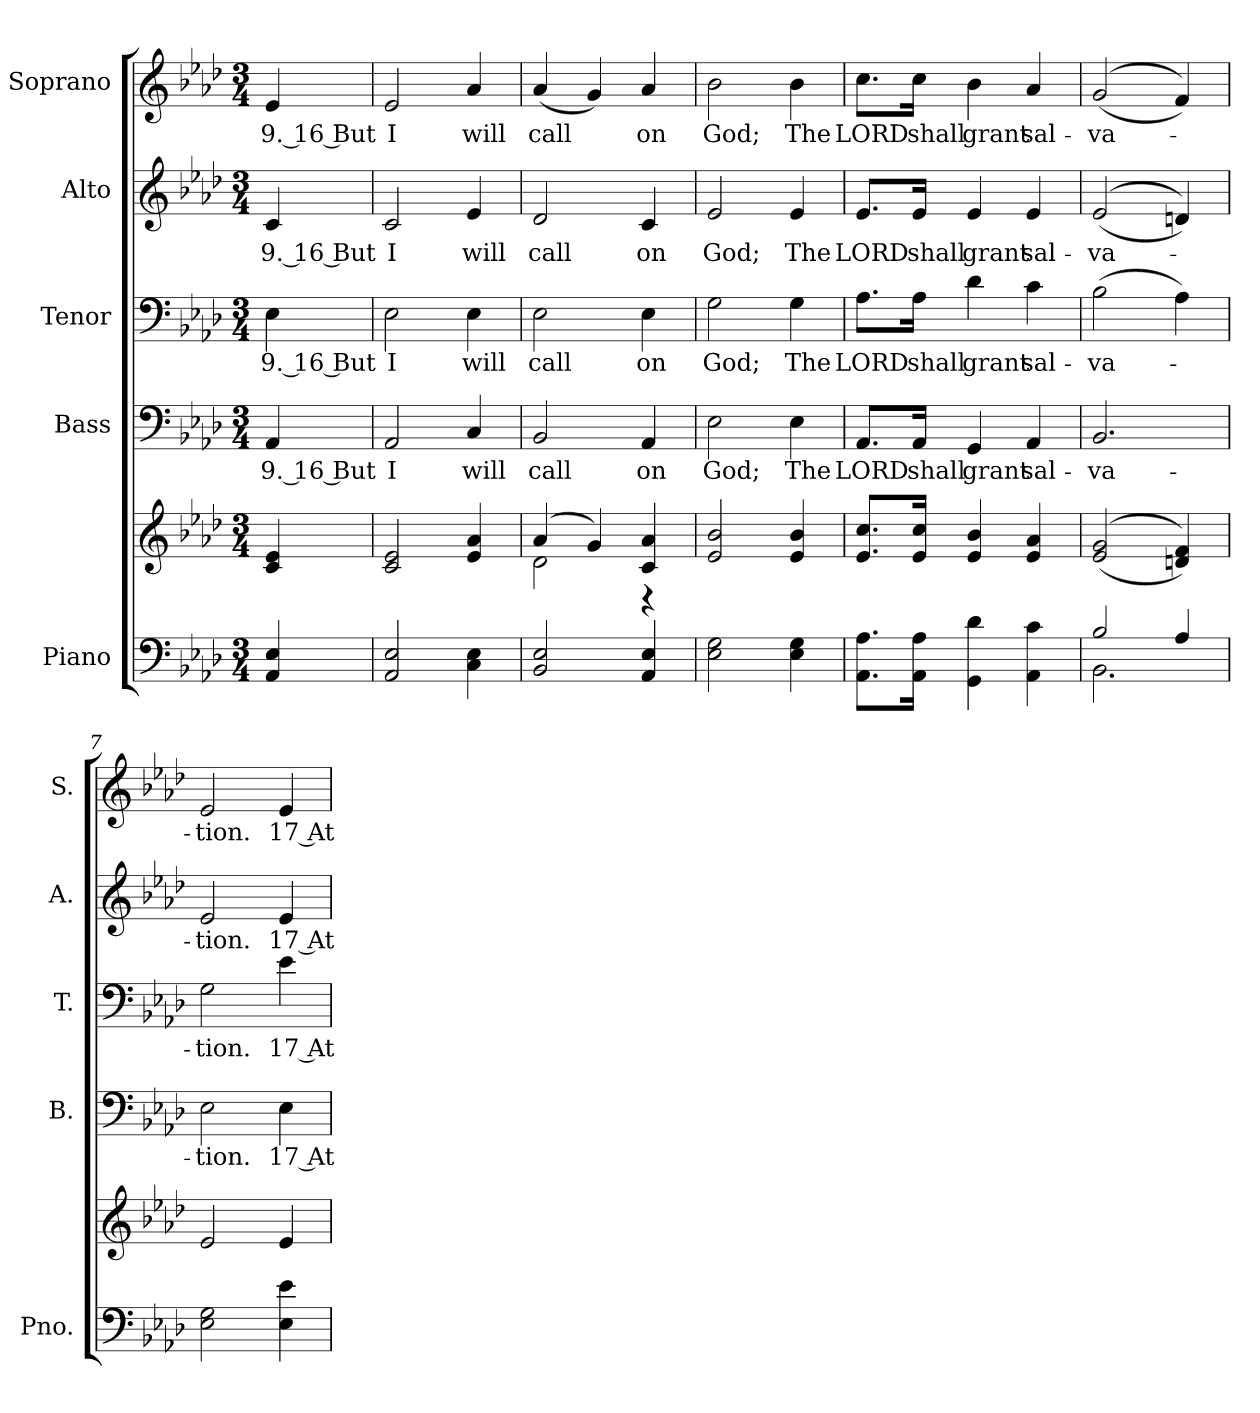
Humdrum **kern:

**kern	**kern	**kern	**text	**kern	**text	**kern	**text	**kern	**text
*part5	*part5	*part4	*part4	*part3	*part3	*part2	*part2	*part1	*part1
*staff6	*staff5	*staff4	*staff4	*staff3	*staff3	*staff2	*staff2	*staff1	*staff1
*I"Piano	*	*I"Bass	*	*I"Tenor	*	*I"Alto	*	*I"Soprano	*
*I'Pno.	*	*I'B.	*	*I'T.	*	*I'A.	*	*I'S.	*
!!LO:PB:g=z
*clefF4	*clefG2	*clefF4	*	*clefF4	*	*clefG2	*	*clefG2	*
*k[b-e-a-d-]	*k[b-e-a-d-]	*k[b-e-a-d-]	*	*k[b-e-a-d-]	*	*k[b-e-a-d-]	*	*k[b-e-a-d-]	*
*A-:	*A-:	*A-:	*	*A-:	*	*A-:	*	*A-:	*
*M3/4	*M3/4	*M3/4	*	*M3/4	*	*M3/4	*	*M3/4	*
*MM135	*MM135	*MM135	*	*MM135	*	*MM135	*	*MM135	*
=1	=1	=1	=1	=1	=1	=1	=1	=1	=1
!	!	!	!LO:LY:b:color=#000000	!	!	!	!	!	!
!	!	!	!	!	!LO:LY:b:color=#000000	!	!	!	!
!	!	!	!	!	!	!	!LO:LY:b:color=#000000	!	!
!	!	!	!	!	!	!	!	!	!LO:LY:b:color=#000000
4AA-i/ 4E-i	4ci/ 4e-i	4AA-i/	9. 16 But	4E-i\	9. 16 But	4ci/	9. 16 But	4e-i/	9. 16 But
=2	=2	=2	=2	=2	=2	=2	=2	=2	=2
!	!	!	!LO:LY:b:color=#000000	!	!	!	!	!	!
!	!	!	!	!	!LO:LY:b:color=#000000	!	!	!	!
!	!	!	!	!	!	!	!LO:LY:b:color=#000000	!	!
!	!	!	!	!	!	!	!	!	!LO:LY:b:color=#000000
2AA-i/ 2E-i	2ci/ 2e-i	2AA-i/	I	2E-i\	I	2ci/	I	2e-i/	I
!	!	!	!LO:LY:b:color=#000000	!	!	!	!	!	!
!	!	!	!	!	!LO:LY:b:color=#000000	!	!	!	!
!	!	!	!	!	!	!	!LO:LY:b:color=#000000	!	!
!	!	!	!	!	!	!	!	!	!LO:LY:b:color=#000000
4Ci\ 4E-i	4e-i/ 4a-i	4Ci/	will	4E-i\	will	4e-i/	will	4a-i/	will
=3	=3	=3	=3	=3	=3	=3	=3	=3	=3
*	*^	*	*	*	*	*	*	*	*
!	!	!	!	!LO:LY:b:color=#000000	!	!	!	!	!	!
!	!	!	!	!	!	!LO:LY:b:color=#000000	!	!	!	!
!	!	!	!	!	!	!	!	!LO:LY:b:color=#000000	!	!
!	!	!	!	!	!	!	!	!	!	!LO:LY:b:color=#000000
2BB-i/ 2E-i	(4a-i/	2d-i\	2BB-i/	call	2E-i\	call	2d-i/	call	(4a-i/	call
.	4gi/)	.	.	.	.	.	.	.	4gi/)	.
!	!	!	!	!LO:LY:b:color=#000000	!	!	!	!	!	!
!	!	!	!	!	!	!LO:LY:b:color=#000000	!	!	!	!
!	!	!	!	!	!	!	!	!LO:LY:b:color=#000000	!	!
!	!	!	!	!	!	!	!	!	!	!LO:LY:b:color=#000000
4AA-i/ 4E-i	4ci/ 4a-i	4r	4AA-i/	on	4E-i\	on	4ci/	on	4a-i/	on
*	*v	*v	*	*	*	*	*	*	*	*
=4	=4	=4	=4	=4	=4	=4	=4	=4	=4
*	*^	*	*	*	*	*	*	*	*
!	!	!	!	!LO:LY:b:color=#000000	!	!	!	!	!	!
*	*v	*v	*	*	*	*	*	*	*	*
*	*^	*	*	*	*	*	*	*	*
!	!	!	!	!	!	!LO:LY:b:color=#000000	!	!	!	!
*	*v	*v	*	*	*	*	*	*	*	*
*	*^	*	*	*	*	*	*	*	*
!	!	!	!	!	!	!	!	!LO:LY:b:color=#000000	!	!
*	*v	*v	*	*	*	*	*	*	*	*
*	*^	*	*	*	*	*	*	*	*
!	!	!	!	!	!	!	!	!	!	!LO:LY:b:color=#000000
*	*v	*v	*	*	*	*	*	*	*	*
2E-i\ 2Gi	2e-i/ 2b-i	2E-i\	God;	2Gi\	God;	2e-i/	God;	2b-i\	God;
!	!	!	!LO:LY:b:color=#000000	!	!	!	!	!	!
!	!	!	!	!	!LO:LY:b:color=#000000	!	!	!	!
!	!	!	!	!	!	!	!LO:LY:b:color=#000000	!	!
!	!	!	!	!	!	!	!	!	!LO:LY:b:color=#000000
4E-i\ 4Gi	4e-i/ 4b-i	4E-i\	The	4Gi\	The	4e-i/	The	4b-i\	The
=5	=5	=5	=5	=5	=5	=5	=5	=5	=5
!	!	!	!LO:LY:b:color=#000000	!	!	!	!	!	!
!	!	!	!	!	!LO:LY:b:color=#000000	!	!	!	!
!	!	!	!	!	!	!	!LO:LY:b:color=#000000	!	!
!	!	!	!	!	!	!	!	!	!LO:LY:b:color=#000000
8.AA-i\ 8.A-i\L	8.e-i/ 8.cci/L	8.AA-i/L	LORD	8.A-i\L	LORD	8.e-i/L	LORD	8.cci\L	LORD
!	!	!	!LO:LY:b:color=#000000	!	!	!	!	!	!
!	!	!	!	!	!LO:LY:b:color=#000000	!	!	!	!
!	!	!	!	!	!	!	!LO:LY:b:color=#000000	!	!
!	!	!	!	!	!	!	!	!	!LO:LY:b:color=#000000
16AA-i\ 16A-i\Jk	16e-i/ 16cci/Jk	16AA-i/Jk	shall	16A-i\Jk	shall	16e-i/Jk	shall	16cci\Jk	shall
!	!	!	!LO:LY:b:color=#000000	!	!	!	!	!	!
!	!	!	!	!	!LO:LY:b:color=#000000	!	!	!	!
!	!	!	!	!	!	!	!LO:LY:b:color=#000000	!	!
!	!	!	!	!	!	!	!	!	!LO:LY:b:color=#000000
4GGi\ 4d-i	4e-i/ 4b-i	4GGi/	grant	4d-i\	grant	4e-i/	grant	4b-i\	grant
!	!	!	!LO:LY:b:color=#000000	!	!	!	!	!	!
!	!	!	!	!	!LO:LY:b:color=#000000	!	!	!	!
!	!	!	!	!	!	!	!LO:LY:b:color=#000000	!	!
!	!	!	!	!	!	!	!	!	!LO:LY:b:color=#000000
4AA-i\ 4ci	4e-i/ 4a-i	4AA-i/	sal-	4ci\	sal-	4e-i/	sal-	4a-i/	sal-
!!LO:PB:g=z
=6	=6	=6	=6	=6	=6	=6	=6	=6	=6
*^	*	*	*	*	*	*	*	*	*
!	!	!	!	!LO:LY:b:color=#000000	!	!	!	!	!	!
!	!	!	!	!	!	!LO:LY:b:color=#000000	!	!	!	!
!	!	!	!	!	!	!	!	!LO:LY:b:color=#000000	!	!
!	!	!	!	!	!	!	!	!	!	!LO:LY:b:color=#000000
2B-i/	2.BB-i\	((2e-i/ 2gi	2.BB-i/	-va-	(2B-i\	-va-	((2e-i/	-va-	((2gi/	-va-
4A-i/	.	4dni/ 4fi))	.	.	4A-i\)	.	4dni/))	.	4fi/))	.
*v	*v	*	*	*	*	*	*	*	*	*
=7	=7	=7	=7	=7	=7	=7	=7	=7	=7
!	!	!	!LO:LY:b:color=#000000	!	!	!	!	!	!
!	!	!	!	!	!LO:LY:b:color=#000000	!	!	!	!
!	!	!	!	!	!	!	!LO:LY:b:color=#000000	!	!
!	!	!	!	!	!	!	!	!	!LO:LY:b:color=#000000
2E-i\ 2Gi	2e-i/	2E-i\	-tion.	2Gi\	-tion.	2e-i/	-tion.	2e-i/	-tion.
!	!	!	!LO:LY:b:color=#000000	!	!	!	!	!	!
!	!	!	!	!	!LO:LY:b:color=#000000	!	!	!	!
!	!	!	!	!	!	!	!LO:LY:b:color=#000000	!	!
!	!	!	!	!	!	!	!	!	!LO:LY:b:color=#000000
4E-i\ 4e-i	4e-i/	4E-i\	17 At	4e-i\	17 At	4e-i/	17 At	4e-i/	17 At
=	=	=	=	=	=	=	=	=	=
*-	*-	*-	*-	*-	*-	*-	*-	*-	*-
